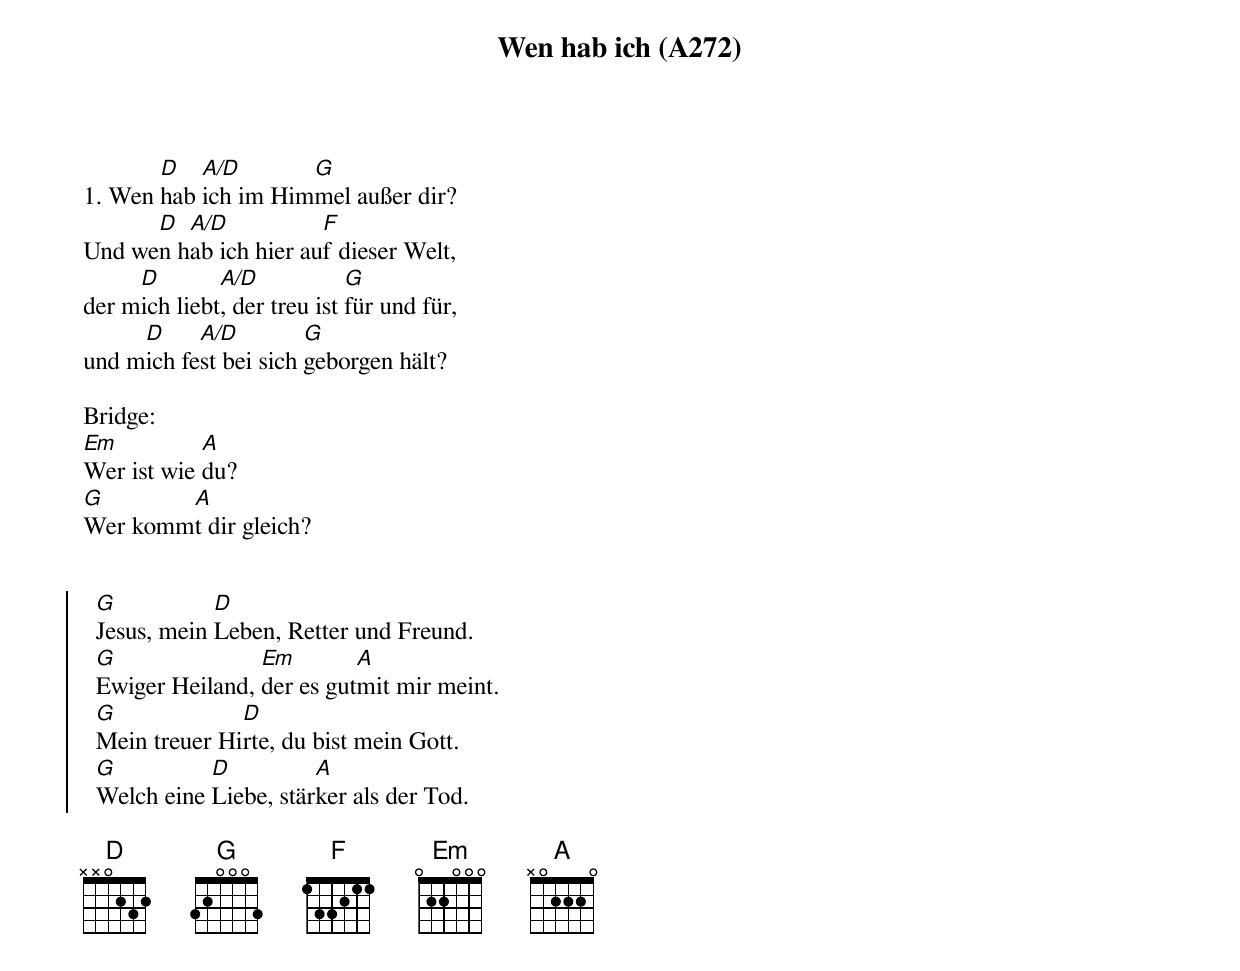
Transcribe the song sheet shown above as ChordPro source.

{title: Wen hab ich (A272)}
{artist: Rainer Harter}
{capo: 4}


1. Wen [D]hab [A/D]ich im Him[G]mel außer dir?
Und we[D]n h[A/D]ab ich hier au[F]f dieser Welt,
der m[D]ich liebt[A/D], der treu ist [G]für und für,
und m[D]ich fe[A/D]st bei sich [G]geborgen hält?

Bridge:
[Em]Wer ist wie [A]du?
[G]Wer komm[A]t dir gleich?


{soc}
  [G]Jesus, mein [D]Leben, Retter und Freund.
  [G]Ewiger Heiland, [Em]der es gut[A]mit mir meint.
  [G]Mein treuer Hi[D]rte, du bist mein Gott.
  [G]Welch eine [D]Liebe, stär[A]ker als der Tod.
 {eoc}

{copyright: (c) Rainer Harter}
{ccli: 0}
